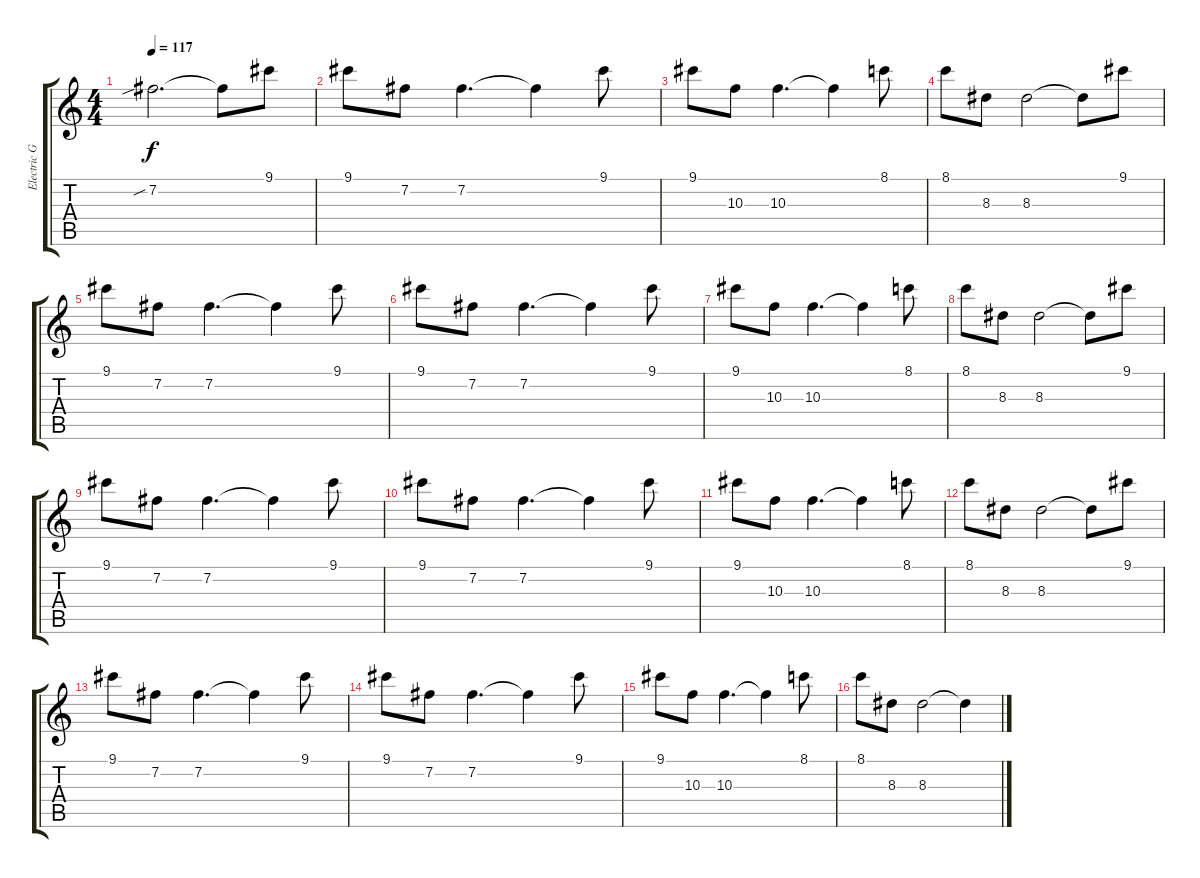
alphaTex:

\track ("Electric Guitar" "Electric G") {instrument overdrivenguitar}
\staff {score tabs}
\tuning (E4 B3 G3 D3 A2 E2) {hide}
\ts (4 4)
\tempo 117
\clef g2
\ks c
7.2{sib}.2{d dy f volume 16} 7.2{t}.8 9.1.8 |
9.1.8 7.2.8 7.2.4{d} 7.2{t}.4 9.1.8 |
9.1.8 10.3.8 10.3.4{d} 10.3{t}.4 8.1.8 |
8.1.8 8.3.8 8.3.2 8.3{t}.8 9.1.8 |
9.1.8 7.2.8 7.2.4{d} 7.2{t}.4 9.1.8 |
9.1.8 7.2.8 7.2.4{d} 7.2{t}.4 9.1.8 |
9.1.8 10.3.8 10.3.4{d} 10.3{t}.4 8.1.8 |
8.1.8 8.3.8 8.3.2 8.3{t}.8 9.1.8 |
9.1.8 7.2.8 7.2.4{d} 7.2{t}.4 9.1.8 |
9.1.8 7.2.8 7.2.4{d} 7.2{t}.4 9.1.8 |
9.1.8 10.3.8 10.3.4{d} 10.3{t}.4 8.1.8 |
8.1.8 8.3.8 8.3.2 8.3{t}.8 9.1.8 |
9.1.8 7.2.8 7.2.4{d} 7.2{t}.4 9.1.8 |
9.1.8 7.2.8 7.2.4{d} 7.2{t}.4 9.1.8 |
9.1.8 10.3.8 10.3.4{d} 10.3{t}.4 8.1.8 |
8.1.8 8.3.8 8.3.2 8.3{t}.4
